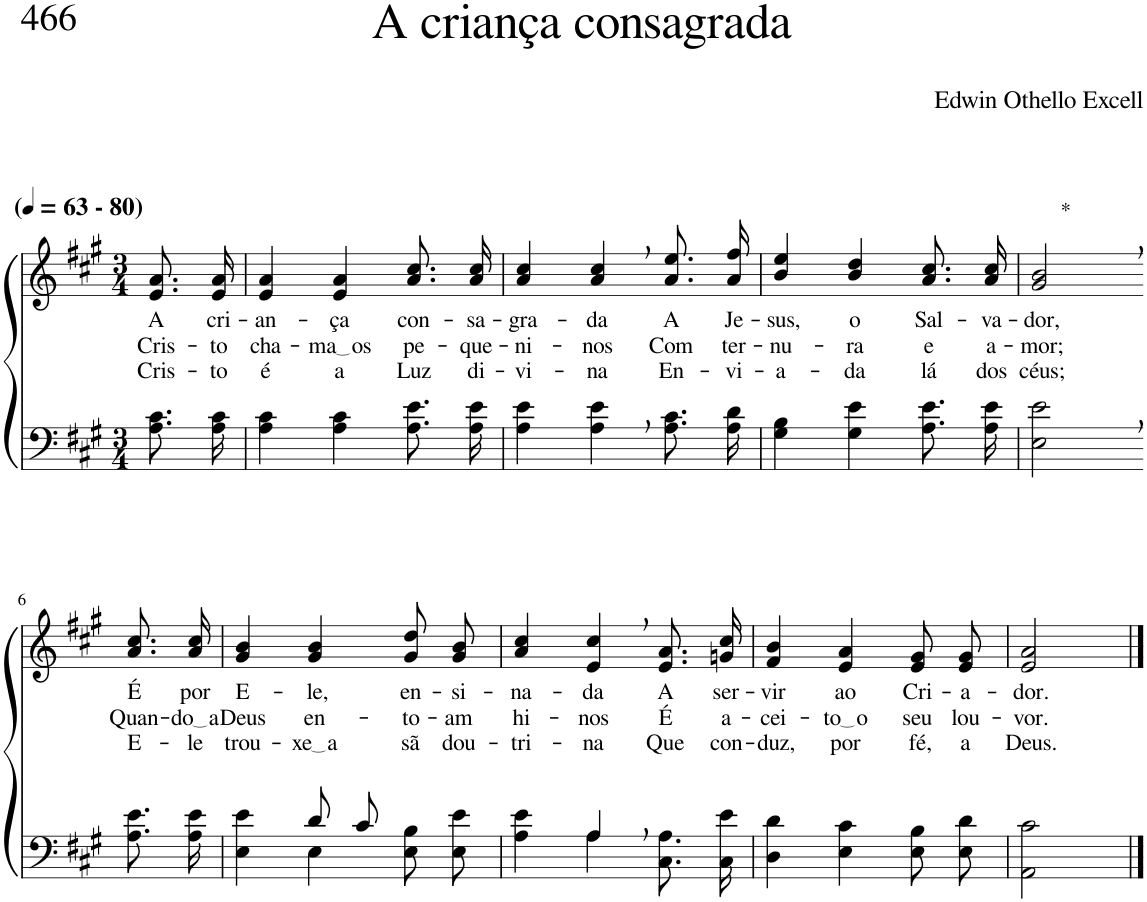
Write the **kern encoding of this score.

**kern	**kern	**text	**text	**text
*part2	*part1	*part1	*part1	*part1
*staff2	*staff1	*staff1	*staff1	*staff1
*I"Parte III e IV	*I"Parte I e II	*	*	*
*clefF4	*clefG2	*	*	*
*Trd1c2	*Trd1c2	*	*	*
*k[f#c#g#]	*k[f#c#g#]	*	*	*
*M3/4	*M3/4	*	*	*
*MM63	*MM63	*	*	*
=1	=1	=1	=1	=1
!	!LO:TX:a:B:t=(	!	!	!
!	!LO:TX:a:B:t=- 80)	!	!	!
!	!	!LO:LY:b	!LO:LY:b	!LO:LY:b
8.A\ 8.c#\L	8.e/ 8.a/L	A	Cris-	Cris-
!	!	!LO:LY:b	!LO:LY:b	!LO:LY:b
16A\ 16c#\Jk	16e/ 16a/Jk	cri-	-to	-to
=2	=2	=2	=2	=2
!	!	!LO:LY:b	!LO:LY:b	!LO:LY:b
4A\ 4c#\	4e/ 4a/	-an-	cha-	é
!	!	!LO:LY:b	!LO:LY:b	!LO:LY:b
4A\ 4c#\	4e/ 4a/	-ça	ma os	a
!	!	!LO:LY:b	!LO:LY:b	!LO:LY:b
8.A\ 8.e\L	8.a\ 8.cc#\L	con-	pe-	Luz
!	!	!LO:LY:b	!LO:LY:b	!LO:LY:b
16A\ 16e\Jk	16a\ 16cc#\Jk	-sa-	-que-	di-
=3	=3	=3	=3	=3
!	!	!LO:LY:b	!LO:LY:b	!LO:LY:b
4A\ 4e\	4a/ 4cc#/	-gra-	-ni-	-vi-
!	!	!LO:LY:b	!LO:LY:b	!LO:LY:b
4A\, 4e\,	4a/, 4cc#/,	-da	-nos	-na
!	!	!LO:LY:b	!LO:LY:b	!LO:LY:b
8.A\ 8.c#\L	8.a\ 8.ee\L	A	Com	En-
!	!	!LO:LY:b	!LO:LY:b	!LO:LY:b
16A\ 16d\Jk	16a\ 16ff#\Jk	Je-	ter-	-vi-
=4	=4	=4	=4	=4
!	!	!LO:LY:b	!LO:LY:b	!LO:LY:b
4G#\ 4B\	4b/ 4ee/	-sus,	-nu-	-a-
!	!	!LO:LY:b	!LO:LY:b	!LO:LY:b
4G#\ 4e\	4b/ 4dd/	o	-ra	-da
!	!	!LO:LY:b	!LO:LY:b	!LO:LY:b
8.A\ 8.e\L	8.a\ 8.cc#\L	Sal-	e	lá
!	!	!LO:LY:b	!LO:LY:b	!LO:LY:b
16A\ 16e\Jk	16a\ 16cc#\Jk	-va-	a-	dos
=5	=5	=5	=5	=5
!	!LO:TX:a:t=*	!	!	!
!	!	!LO:LY:b	!LO:LY:b	!LO:LY:b
2E\, 2e\,	2g#/, 2b/,	-dor,	-mor;	céus;
!!LO:LB:g=z
=6-	=6-	=6-	=6-	=6-
!	!	!LO:LY:b	!LO:LY:b	!LO:LY:b
8.A\ 8.e\L	8.a\ 8.cc#\L	É	Quan-	E-
!	!	!LO:LY:b	!LO:LY:b	!LO:LY:b
16A\ 16e\Jk	16a\ 16cc#\Jk	por	do a	-le
=7	=7	=7	=7	=7
*^	*	*	*	*
!	!	!	!LO:LY:b	!LO:LY:b	!LO:LY:b
4ryy	4E\ 4e\	4g#/ 4b/	E-	Deus	trou-
!	!	!	!LO:LY:b	!LO:LY:b	!LO:LY:b
8d/L	4E\	4g#/ 4b/	-le,	en-	xe a
8c#/J	.	.	.	.	.
!	!	!	!LO:LY:b	!LO:LY:b	!LO:LY:b
4ryy	8E\ 8B\L	8g#/ 8dd/L	en-	-to-	sã
!	!	!	!LO:LY:b	!LO:LY:b	!LO:LY:b
.	8E\ 8e\J	8g#/ 8b/J	-si-	-am	dou-
=8	=8	=8	=8	=8	=8
!	!	!	!LO:LY:b	!LO:LY:b	!LO:LY:b
4ryy	4A\ 4e\	4a/ 4cc#/	-na-	hi-	-tri-
!	!	!	!LO:LY:b	!LO:LY:b	!LO:LY:b
4A,/	4A\	4e/, 4cc#/,	-da	-nos	-na
!	!	!	!LO:LY:b	!LO:LY:b	!LO:LY:b
4ryy	8.C#\ 8.A\L	8.e/ 8.a/L	A	É	Que
!	!	!	!LO:LY:b	!LO:LY:b	!LO:LY:b
.	16C#\ 16e\Jk	16gn/ 16cc#/Jk	ser-	a-	con-
=9	=9	=9	=9	=9	=9
!	!	!	!LO:LY:b	!LO:LY:b	!LO:LY:b
*v	*v	*	*	*	*
4D\ 4d\	4f#/ 4b/	-vir	-cei-	-duz,
!	!	!LO:LY:b	!LO:LY:b	!LO:LY:b
4E\ 4c#\	4e/ 4a/	ao	to o	por
!	!	!LO:LY:b	!LO:LY:b	!LO:LY:b
8E\ 8B\L	8e/ 8g#/L	Cri-	seu	fé,
!	!	!LO:LY:b	!LO:LY:b	!LO:LY:b
8E\ 8d\J	8e/ 8g#/J	-a-	lou-	a
=10	=10	=10	=10	=10
!	!	!LO:LY:b	!LO:LY:b	!LO:LY:b
2AA\ 2c#\	2e/ 2a/	-dor.	-vor.	Deus.
==	==	==	==	==
*-	*-	*-	*-	*-
